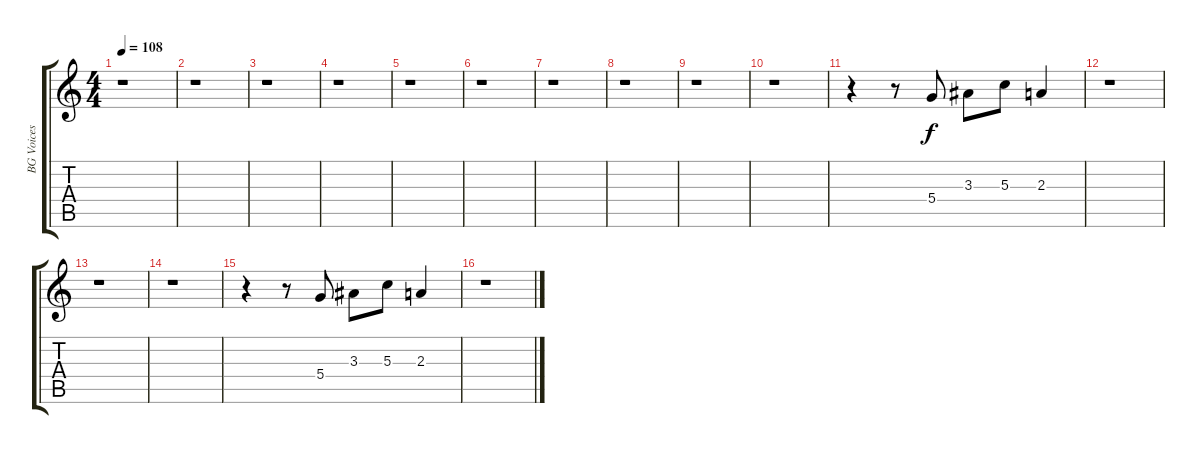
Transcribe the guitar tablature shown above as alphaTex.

\track ("BG Voices" "BG Voices") {instrument acousticguitarnylon}
\staff {score tabs}
\tuning (E4 B3 G3 D3 A2 E2) {hide}
\ts (4 4)
\tempo 108
\clef g2
\ks c
r.1{dy f} |
r.1 |
r.1 |
r.1 |
r.1 |
r.1 |
r.1 |
r.1 |
r.1 |
r.1 |
r.4 r.8 5.4.8 3.3.8 5.3.8 2.3.4 |
r.1 |
r.1 |
r.1 |
r.4 r.8 5.4.8 3.3.8 5.3.8 2.3.4 |
r.1
